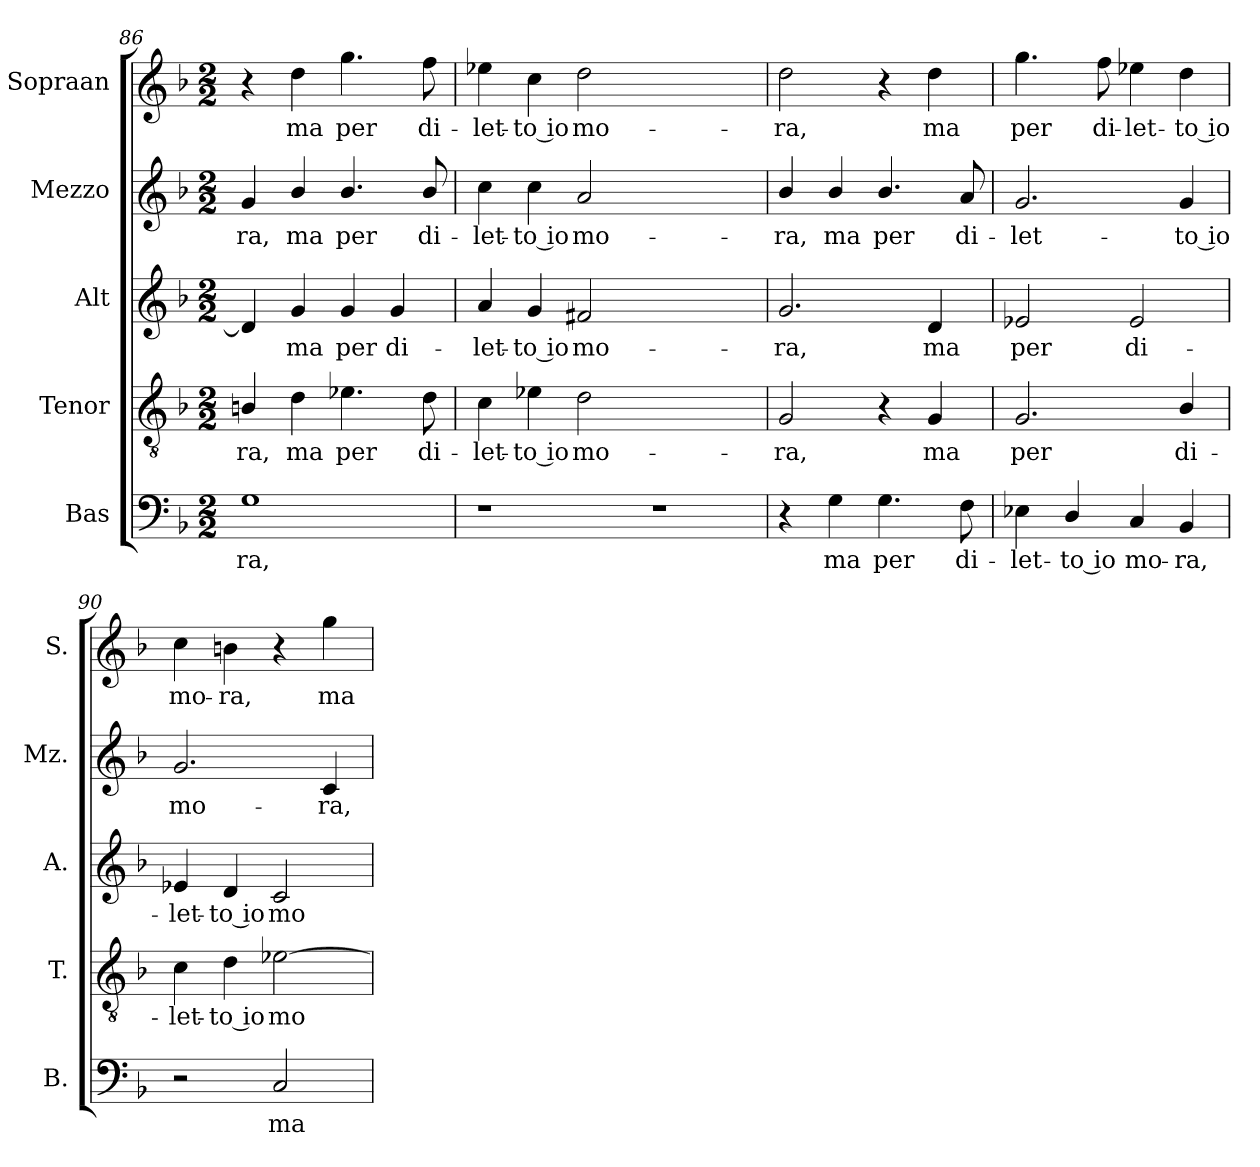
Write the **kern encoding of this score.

**kern	**text	**kern	**text	**kern	**text	**kern	**text	**kern	**text
*part5	*part5	*part4	*part4	*part3	*part3	*part2	*part2	*part1	*part1
*staff5	*staff5	*staff4	*staff4	*staff3	*staff3	*staff2	*staff2	*staff1	*staff1
*I"Bas	*	*I"Tenor	*	*I"Alt	*	*I"Mezzo	*	*I"Sopraan	*
*I'B.	*	*I'T.	*	*I'A.	*	*I'Mz.	*	*I'S.	*
*clefF4	*	*clefGv2	*	*clefG2	*	*clefG2	*	*clefG2	*
*	*	*ITrd7c12	*	*	*	*	*	*	*
*k[b-]	*	*k[b-]	*	*k[b-]	*	*k[b-]	*	*k[b-]	*
*F:	*	*F:	*	*F:	*	*F:	*	*F:	*
*M2/2	*	*M2/2	*	*M2/2	*	*M2/2	*	*M2/2	*
=86	=86	=86	=86	=86	=86	=86	=86	=86	=86
!	!LO:LY:b:color=#000000	!	!	!	!	!	!	!	!
!	!	!	!LO:LY:b:color=#000000	!	!	!	!	!	!
!	!	!	!	!	!	!	!LO:LY:b:color=#000000	!	!
1Gi	-ra,	4BBni/	-ra,	4di/]	.	4gi/	-ra,	4r	.
!	!	!	!LO:LY:b:color=#000000	!	!	!	!	!	!
!	!	!	!	!	!LO:LY:b:color=#000000	!	!	!	!
!	!	!	!	!	!	!	!LO:LY:b:color=#000000	!	!
!	!	!	!	!	!	!	!	!	!LO:LY:b:color=#000000
.	.	4Di\	ma	4gi/	ma	4b-i/	ma	4ddi\	ma
!	!	!	!LO:LY:b:color=#000000	!	!	!	!	!	!
!	!	!	!	!	!LO:LY:b:color=#000000	!	!	!	!
!	!	!	!	!	!	!	!LO:LY:b:color=#000000	!	!
!	!	!	!	!	!	!	!	!	!LO:LY:b:color=#000000
.	.	4.E-Xi\	per	4gi/	per	4.b-i/	per	4.ggi\	per
!	!	!	!	!	!LO:LY:b:color=#000000	!	!	!	!
.	.	.	.	4gi/	di-	.	.	.	.
!	!	!	!LO:LY:b:color=#000000	!	!	!	!	!	!
!	!	!	!	!	!	!	!LO:LY:b:color=#000000	!	!
!	!	!	!	!	!	!	!	!	!LO:LY:b:color=#000000
.	.	8Di\	di-	.	.	8b-i/	di-	8ffi\	di-
=87	=87	=87	=87	=87	=87	=87	=87	=87	=87
!	!	!	!LO:LY:b:color=#000000	!	!	!	!	!	!
!	!	!	!	!	!LO:LY:b:color=#000000	!	!	!	!
!	!	!	!	!	!	!	!LO:LY:b:color=#000000	!	!
!	!	!	!	!	!	!	!	!	!LO:LY:b:color=#000000
1r	.	4Ci\	-let-	4ai/	-let-	4cci\	-let-	4ee-Xi\	-let-
!	!	!	!LO:LY:b:color=#000000	!	!	!	!	!	!
!	!	!	!	!	!LO:LY:b:color=#000000	!	!	!	!
!	!	!	!	!	!	!	!LO:LY:b:color=#000000	!	!
!	!	!	!	!	!	!	!	!	!LO:LY:b:color=#000000
.	.	4E-Xi\	-to io	4gi/	-to io	4cci\	-to io	4cci\	-to io
!	!	!	!LO:LY:b:color=#000000	!	!	!	!	!	!
!	!	!	!	!	!LO:LY:b:color=#000000	!	!	!	!
!	!	!	!	!	!	!	!LO:LY:b:color=#000000	!	!
!	!	!	!	!	!	!	!	!	!LO:LY:b:color=#000000
.	.	2Di\	mo-	2f#Xi/	mo-	2ai/	mo-	2ddi\	mo-
1r	.	1ryy	.	1ryy	.	1ryy	.	1ryy	.
=88	=88	=88	=88	=88	=88	=88	=88	=88	=88
!	!	!	!LO:LY:b:color=#000000	!	!	!	!	!	!
!	!	!	!	!	!LO:LY:b:color=#000000	!	!	!	!
!	!	!	!	!	!	!	!LO:LY:b:color=#000000	!	!
!	!	!	!	!	!	!	!	!	!LO:LY:b:color=#000000
4r	.	2GGi/	-ra,	2.gi/	-ra,	4b-i/	-ra,	2ddi\	-ra,
!	!LO:LY:b:color=#000000	!	!	!	!	!	!	!	!
!	!	!	!	!	!	!	!LO:LY:b:color=#000000	!	!
4Gi\	ma	.	.	.	.	4b-i/	ma	.	.
!	!LO:LY:b:color=#000000	!	!	!	!	!	!	!	!
!	!	!	!	!	!	!	!LO:LY:b:color=#000000	!	!
4.Gi\	per	4r	.	.	.	4.b-i/	per	4r	.
!	!	!	!LO:LY:b:color=#000000	!	!	!	!	!	!
!	!	!	!	!	!LO:LY:b:color=#000000	!	!	!	!
!	!	!	!	!	!	!	!	!	!LO:LY:b:color=#000000
.	.	4GGi/	ma	4di/	ma	.	.	4ddi\	ma
!	!LO:LY:b:color=#000000	!	!	!	!	!	!	!	!
!	!	!	!	!	!	!	!LO:LY:b:color=#000000	!	!
8Fi\	di-	.	.	.	.	8ai/	di-	.	.
!!LO:LB:g=z
=89	=89	=89	=89	=89	=89	=89	=89	=89	=89
!	!LO:LY:b:color=#000000	!	!	!	!	!	!	!	!
!	!	!	!LO:LY:b:color=#000000	!	!	!	!	!	!
!	!	!	!	!	!LO:LY:b:color=#000000	!	!	!	!
!	!	!	!	!	!	!	!LO:LY:b:color=#000000	!	!
!	!	!	!	!	!	!	!	!	!LO:LY:b:color=#000000
4E-Xi\	-let-	2.GGi/	per	2e-Xi/	per	2.gi/	-let-	4.ggi\	per
!	!LO:LY:b:color=#000000	!	!	!	!	!	!	!	!
4Di/	-to io	.	.	.	.	.	.	.	.
!	!	!	!	!	!	!	!	!	!LO:LY:b:color=#000000
.	.	.	.	.	.	.	.	8ffi\	di-
!	!LO:LY:b:color=#000000	!	!	!	!	!	!	!	!
!	!	!	!	!	!LO:LY:b:color=#000000	!	!	!	!
!	!	!	!	!	!	!	!	!	!LO:LY:b:color=#000000
4Ci/	mo-	.	.	2e-i/	di-	.	.	4ee-Xi\	-let-
!	!LO:LY:b:color=#000000	!	!	!	!	!	!	!	!
!	!	!	!LO:LY:b:color=#000000	!	!	!	!	!	!
!	!	!	!	!	!	!	!LO:LY:b:color=#000000	!	!
!	!	!	!	!	!	!	!	!	!LO:LY:b:color=#000000
4BB-i/	-ra,	4BB-i/	di-	.	.	4gi/	-to io	4ddi\	-to io
=90	=90	=90	=90	=90	=90	=90	=90	=90	=90
!	!	!	!LO:LY:b:color=#000000	!	!	!	!	!	!
!	!	!	!	!	!LO:LY:b:color=#000000	!	!	!	!
!	!	!	!	!	!	!	!LO:LY:b:color=#000000	!	!
!	!	!	!	!	!	!	!	!	!LO:LY:b:color=#000000
2r	.	4Ci\	-let-	4e-Xi/	-let-	2.gi/	mo-	4cci\	mo-
!	!	!	!LO:LY:b:color=#000000	!	!	!	!	!	!
!	!	!	!	!	!LO:LY:b:color=#000000	!	!	!	!
!	!	!	!	!	!	!	!	!	!LO:LY:b:color=#000000
.	.	4Di\	-to io	4di/	-to io	.	.	4bni\	-ra,
!	!LO:LY:b:color=#000000	!	!	!	!	!	!	!	!
!	!	!	!LO:LY:b:color=#000000	!	!	!	!	!	!
!	!	!	!	!	!LO:LY:b:color=#000000	!	!	!	!
2Ci/	ma	[>2E-Xi\	mo-	2ci/	mo-	.	.	4r	.
!	!	!	!	!	!	!	!LO:LY:b:color=#000000	!	!
!	!	!	!	!	!	!	!	!	!LO:LY:b:color=#000000
.	.	.	.	.	.	4ci/	-ra,	4ggi\	ma
=	=	=	=	=	=	=	=	=	=
*-	*-	*-	*-	*-	*-	*-	*-	*-	*-
